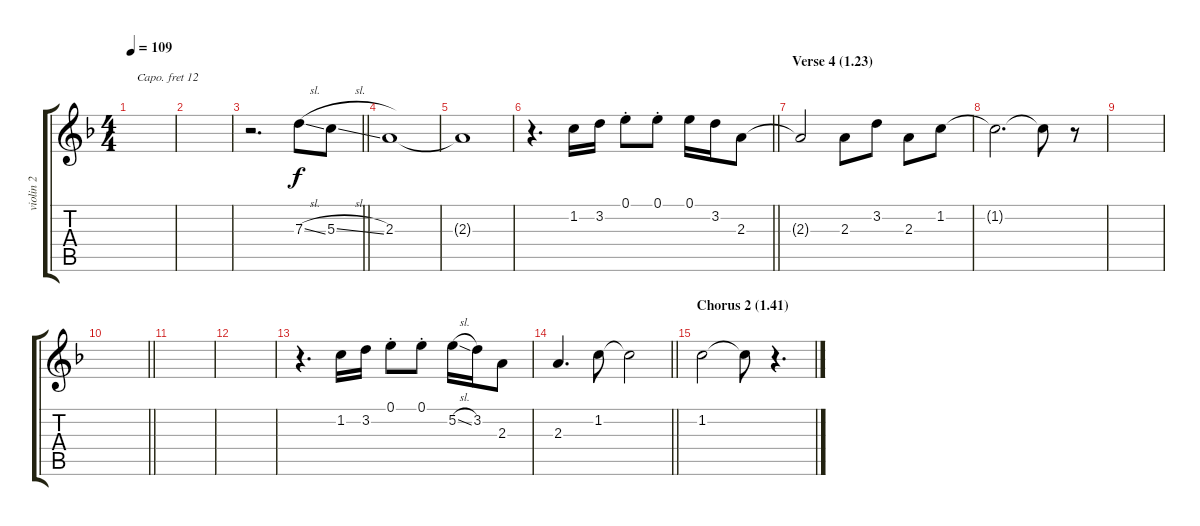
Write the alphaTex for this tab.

\track ("violin 2" "violin 2") {instrument violin}
\staff {score tabs}
\capo 12
\tuning (E4 B3 G3 D3 A2 E2) {hide}
\ts (4 4)
\tempo 109
\clef g2
\ks f
|
|
\barLineRight lightlight
r.2{d} 7.3{sl}.8 5.3{sl}.8 |
2.3.1 |
2.3{t}.1 |
\barLineRight lightlight
r.4{d} 1.2.16 3.2.16 0.1{st}.8 0.1{st}.8 0.1.16 3.2.16 2.3.8 |
\section ("" "Verse 4 (1.23)")
2.3{t}.2 2.3.8 3.2.8 2.3.8 1.2.8 |
1.2{t}.2{d} 1.2{t}.8 r.8 |
|
\barLineRight lightlight
|
|
|
r.4{d} 1.2.16 3.2.16 0.1{st}.8 0.1{st}.8 5.2{sl}.16 3.2.16 2.3.8 |
\barLineRight lightlight
2.3.4{d} 1.2.8 1.2{t}.2 |
\section ("" "Chorus 2 (1.41)")
1.2.2 1.2{t}.8 r.4{d}
